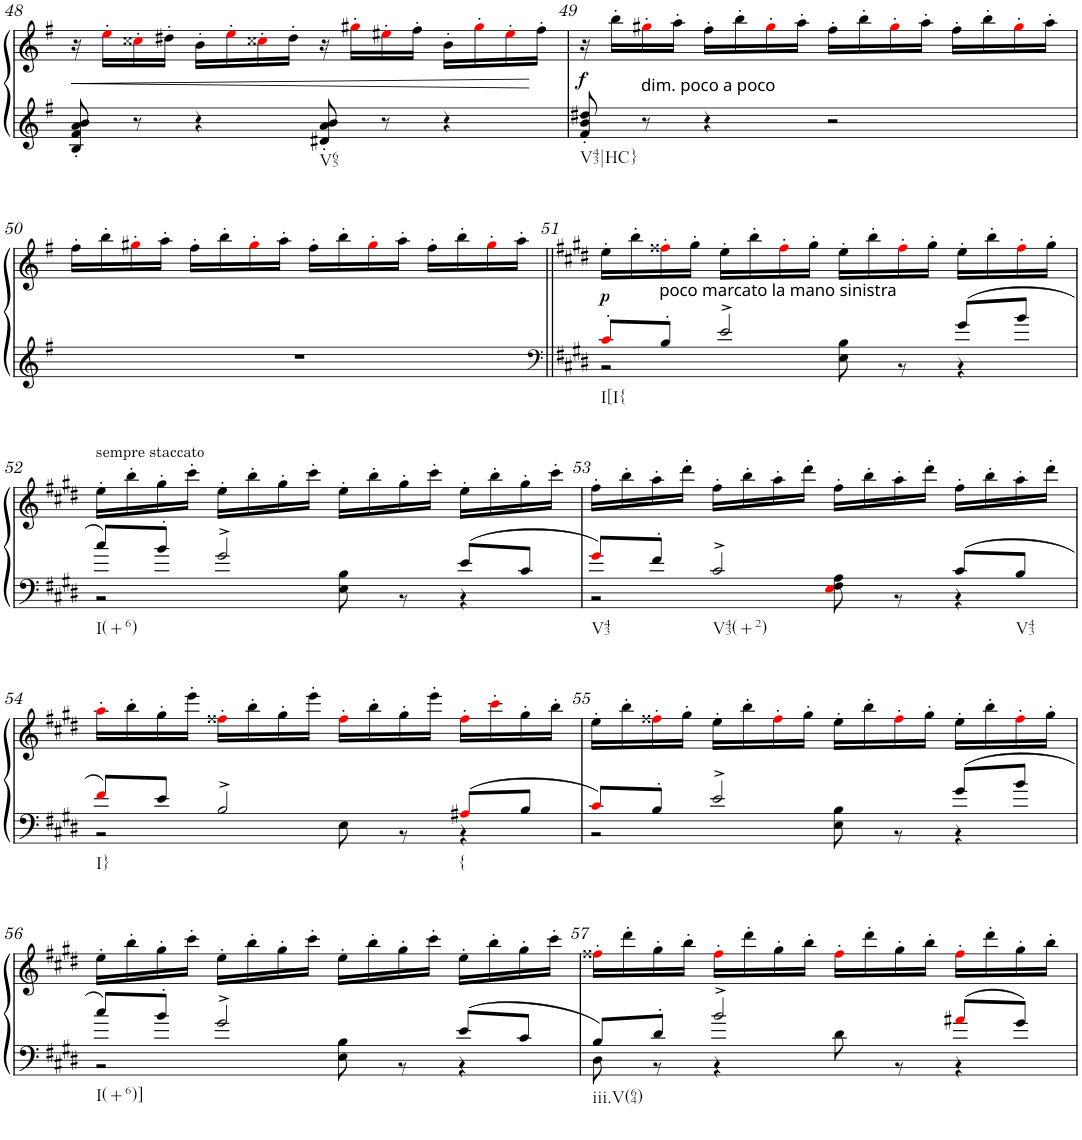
**kern	**kern	**dynam
*part1	*part1	*part1
*staff2	*staff1	*staff1/2
*I"Klavier	*	*
*I'Klav.	*	*
!!LO:PB:g=z
*clefG2	*clefF4	*
*k[f#]	*k[f#]	*
*G:	*G:	*
*M4/4	*M4/4	*
*met(c)	*met(c)	*
=48	=48	=48
!	!	!LO:HP:b
8B/' 8f#/' 8a/' 8b/'	16r	<
.	16ee'i\LL	.
8r	16cc##X'i\	.
.	16dd#X'\JJ	.
4r	16b'\LL	.
.	16ee'i\	.
.	16cc##X'i\	.
.	16dd#'\JJ	.
!LO:TX:b:t=V65	!	!
8d#X/' 8a/' 8b/'	16r	.
.	16gg#X'i\LL	.
8r	16ee#X'i\	.
.	16ff#'\JJ	.
4r	16b'\LL	.
.	16gg#'i\	.
.	16ee#'i\	.
.	16ff#'\JJ	[
=49	=49	=49
!LO:TX:b:t=V43|HC}	!	!
!	!	!LO:DY:a=2
8f#/' 8b/' 8dd#X/'	16r	f
.	16bb'\LL	.
!LO:TX:a:t=dim. poco a poco	!	!
8r	16gg#X'i\	.
.	16aa'\JJ	.
4r	16ff#'\LL	.
.	16bb'\	.
.	16gg#'i\	.
.	16aa'\JJ	.
2r	16ff#'\LL	.
.	16bb'\	.
.	16gg#'i\	.
.	16aa'\JJ	.
.	16ff#'\LL	.
.	16bb'\	.
.	16gg#'i\	.
.	16aa'\JJ	.
!!LO:LB:g=z
=50	=50	=50
1r	16ff#'\LL	.
.	16bb'\	.
.	16gg#X'i\	.
.	16aa'\JJ	.
.	16ff#'\LL	.
.	16bb'\	.
.	16gg#'i\	.
.	16aa'\JJ	.
.	16ff#'\LL	.
.	16bb'\	.
.	16gg#'i\	.
.	16aa'\JJ	.
.	16ff#'\LL	.
.	16bb'\	.
.	16gg#'i\	.
.	16aa'\JJ	.
=51||	=51||	=51||
*clefF4	*	*
*k[f#c#g#d#]	*k[f#c#g#d#]	*
*E:	*E:	*
*^	*	*
!LO:TX:b:t=I[I{	!	!	!
!	!	!	!LO:DY:b
8c#'i/L	2r	16ee'\LL	p
.	.	16bb'\	.
!LO:TX:a:t=poco marcato la mano sinistra	!	!	!
8B'/J	.	16ff##X'i\	.
.	.	16gg#'\JJ	.
2e^/	.	16ee'\LL	.
.	.	16bb'\	.
.	.	16ff##'i\	.
.	.	16gg#'\JJ	.
.	8E\ 8B\	16ee'\LL	.
.	.	16bb'\	.
.	8r	16ff##'i\	.
.	.	16gg#'\JJ	.
8g#/L	4r	16ee'\LL	.
.	.	16bb'\	.
8b/J	.	16ff##'i\	.
.	.	16gg#'\JJ	.
!!LO:LB:g=z
=52	=52	=52	=52
!	!	!LO:TX:a:t=sempre staccato	!
!LO:TX:b:t=I(+6)	!	!	!
8cc#/L	2r	16ee'\LL	.
.	.	16bb'\	.
8b'/J	.	16gg#'\	.
.	.	16ccc#'\JJ	.
2g#^/	.	16ee'\LL	.
.	.	16bb'\	.
.	.	16gg#'\	.
.	.	16ccc#'\JJ	.
.	8E\ 8B\	16ee'\LL	.
.	.	16bb'\	.
.	8r	16gg#'\	.
.	.	16ccc#'\JJ	.
8e/L	4r	16ee'\LL	.
.	.	16bb'\	.
8c#/J	.	16gg#'\	.
.	.	16ccc#'\JJ	.
=53	=53	=53	=53
!LO:TX:b:t=V43	!	!	!
8g#i/L	2r	16ff#'\LL	.
.	.	16bb'\	.
8f#'/J	.	16aa'\	.
.	.	16ddd#'\JJ	.
!LO:TX:b:t=V43(+2)	!	!	!
2c#^/	.	16ff#'\LL	.
.	.	16bb'\	.
.	.	16aa'\	.
.	.	16ddd#'\JJ	.
.	8Ei\ 8F#\ 8A\	16ff#'\LL	.
.	.	16bb'\	.
.	8r	16aa'\	.
.	.	16ddd#'\JJ	.
8c#/L	4r	16ff#'\LL	.
.	.	16bb'\	.
!LO:TX:b:t=V43	!	!	!
8B/J	.	16aa'\	.
.	.	16ddd#'\JJ	.
!!LO:LB:g=z
=54	=54	=54	=54
!LO:TX:b:t=I}	!	!	!
8f#i/L	2r	16aa'i\LL	.
.	.	16bb'\	.
8e/J	.	16gg#'\	.
.	.	16eee'\JJ	.
2B^/	.	16ff##X'i\LL	.
.	.	16bb'\	.
.	.	16gg#'\	.
.	.	16eee'\JJ	.
.	8E\	16ff##'i\LL	.
.	.	16bb'\	.
.	8r	16gg#'\	.
.	.	16eee'\JJ	.
!LO:TX:b:t={	!	!	!
8A#Xi/L	4r	16ff##'i\LL	.
.	.	16ccc#'i\	.
8B/J	.	16gg#'\	.
.	.	16bb'\JJ	.
=55	=55	=55	=55
8c#i/L	2r	16ee'\LL	.
.	.	16bb'\	.
8B'/J	.	16ff##X'i\	.
.	.	16gg#'\JJ	.
2e^/	.	16ee'\LL	.
.	.	16bb'\	.
.	.	16ff##'i\	.
.	.	16gg#'\JJ	.
.	8E\ 8B\	16ee'\LL	.
.	.	16bb'\	.
.	8r	16ff##'i\	.
.	.	16gg#'\JJ	.
8g#/L	4r	16ee'\LL	.
.	.	16bb'\	.
8b/J	.	16ff##'i\	.
.	.	16gg#'\JJ	.
!!LO:LB:g=z
=56	=56	=56	=56
!LO:TX:b:t=I(+6)]	!	!	!
8cc#/L	2r	16ee'\LL	.
.	.	16bb'\	.
8b'/J	.	16gg#'\	.
.	.	16ccc#'\JJ	.
2g#^/	.	16ee'\LL	.
.	.	16bb'\	.
.	.	16gg#'\	.
.	.	16ccc#'\JJ	.
.	8E\ 8B\	16ee'\LL	.
.	.	16bb'\	.
.	8r	16gg#'\	.
.	.	16ccc#'\JJ	.
8e/L	4r	16ee'\LL	.
.	.	16bb'\	.
8c#/J	.	16gg#'\	.
.	.	16ccc#'\JJ	.
=57	=57	=57	=57
!LO:TX:b:t=iii.V(64)	!	!	!
8B/L	8D#\	16ff##X'i\LL	.
.	.	16ddd#'\	.
8d#'/J	8r	16gg#'\	.
.	.	16bb'\JJ	.
2b^/	4r	16ff##'i\LL	.
.	.	16ddd#'\	.
.	.	16gg#'\	.
.	.	16bb'\JJ	.
.	8d#\	16ff##'i\LL	.
.	.	16ddd#'\	.
.	8r	16gg#'\	.
.	.	16bb'\JJ	.
8a#Xi/L	4r	16ff##'i\LL	.
.	.	16ddd#'\	.
8g#/J	.	16gg#'\	.
.	.	16bb'\JJ	.
*v	*v	*	*
=	=	=
*-	*-	*-
